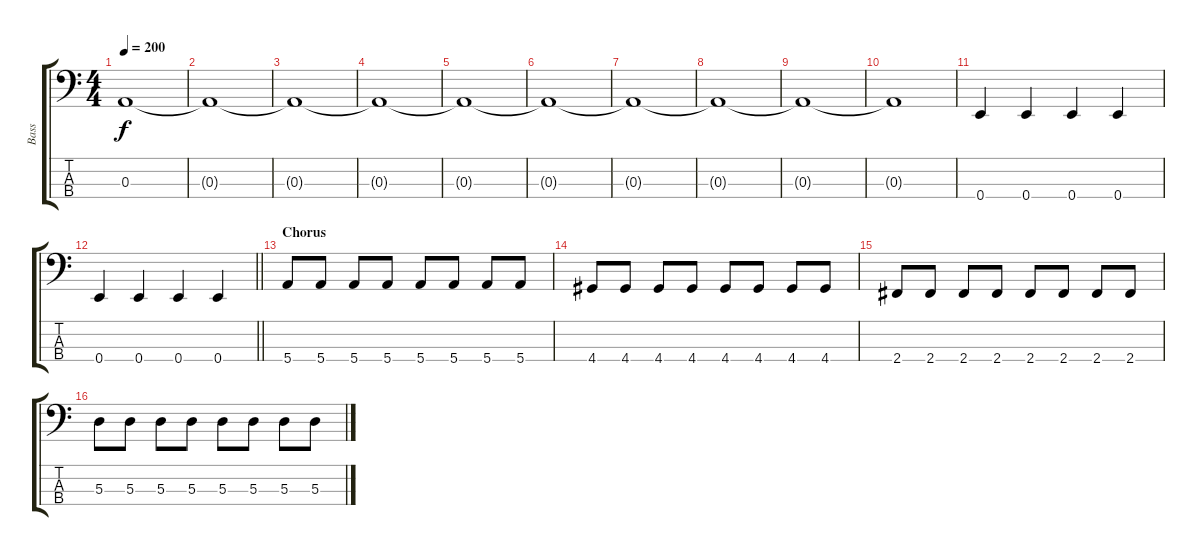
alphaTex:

\track ("Bass" "Bass") {instrument electricbasspick}
\staff {score tabs}
\tuning (G2 D2 A1 E1) {hide}
\ts (4 4)
\tempo 200
\clef f4
\ks c
0.3{t}.1{dy f} |
0.3{t}.1 |
0.3{t}.1 |
0.3{t}.1{volume 7} |
0.3{t}.1 |
0.3{t}.1 |
0.3{t}.1 |
0.3{t}.1{volume 3} |
0.3{t}.1 |
0.3{t}.1 |
0.4.4{volume 14} 0.4.4 0.4.4 0.4.4 |
\barLineRight lightlight
0.4.4 0.4.4 0.4.4 0.4.4 |
\section ("" "Chorus")
5.4.8 5.4.8 5.4.8 5.4.8 5.4.8 5.4.8 5.4.8 5.4.8 |
4.4.8 4.4.8 4.4.8 4.4.8 4.4.8 4.4.8 4.4.8 4.4.8 |
2.4.8 2.4.8 2.4.8 2.4.8 2.4.8 2.4.8 2.4.8 2.4.8 |
5.3.8 5.3.8 5.3.8 5.3.8 5.3.8 5.3.8 5.3.8 5.3.8
